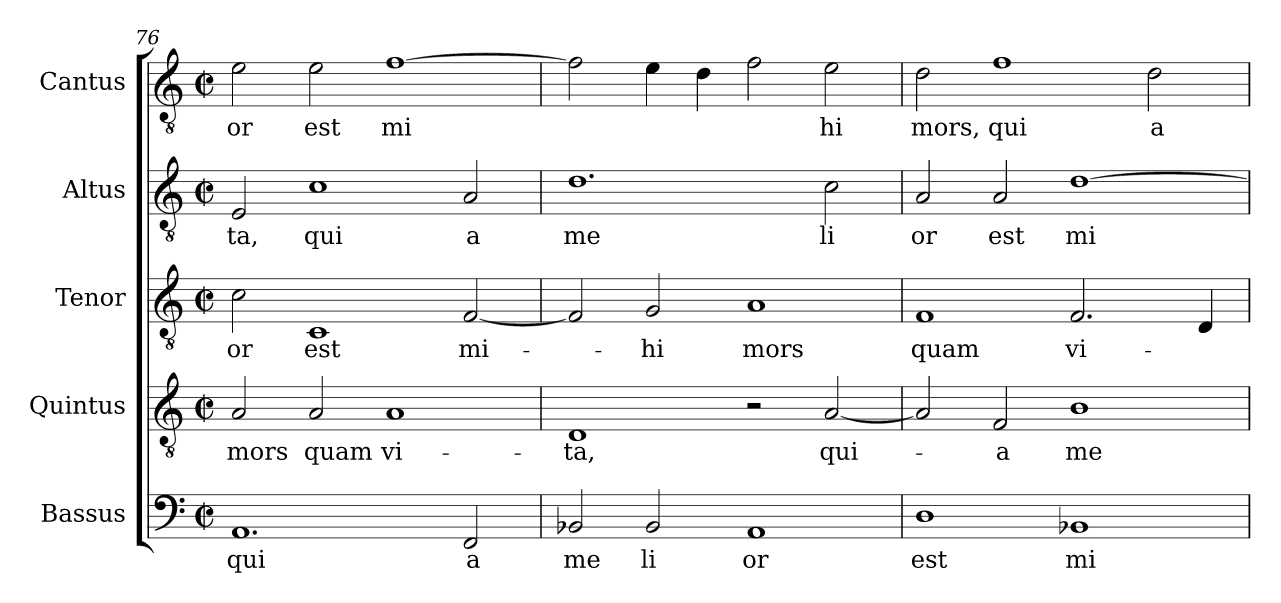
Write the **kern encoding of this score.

**kern	**text	**kern	**text	**kern	**text	**kern	**text	**kern	**text
*part5	*part5	*part4	*part4	*part3	*part3	*part2	*part2	*part1	*part1
*staff5	*staff5	*staff4	*staff4	*staff3	*staff3	*staff2	*staff2	*staff1	*staff1
*I"Bassus	*	*I"Quintus	*	*I"Tenor	*	*I"Altus	*	*I"Cantus	*
*clefF4	*	*clefGv2	*	*clefGv2	*	*clefGv2	*	*clefGv2	*
*M2/2	*	*M2/2	*	*M2/2	*	*M2/2	*	*M2/2	*
*met(c|)	*	*met(c|)	*	*met(c|)	*	*met(c|)	*	*met(c|)	*
=76	=76	=76	=76	=76	=76	=76	=76	=76	=76
!	!LO:LY:b:cj	!	!LO:LY:b:cj	!	!LO:LY:b:cj	!	!LO:LY:b:cj	!	!LO:LY:b:cj
1.AA	qui	2A/	mors	2c\	-or	2E/	ta,	2e\	or
!	!	!	!LO:LY:b:cj	!	!LO:LY:b:cj	!	!LO:LY:b:cj	!	!LO:LY:b:cj
.	.	2A/	quam	1C	est	1c	qui	2e\	est
!	!	!	!LO:LY:b:cj	!	!	!	!	!	!LO:LY:b:cj
.	.	1A	vi-	.	.	.	.	[>1f	mi
!	!LO:LY:b:cj	!	!	!	!LO:LY:b	!	!LO:LY:b:cj	!	!
2FF/	a	.	.	[<2F/	mi-	2A/	a	.	.
=77	=77	=77	=77	=77	=77	=77	=77	=77	=77
!	!LO:LY:b:cj	!	!LO:LY:b:cj	!	!	!	!LO:LY:b:cj	!	!
2BB-/	me	1D	-ta,	2F/]	.	1.d	me	2f\]	.
!	!LO:LY:b:cj	!	!	!	!LO:LY:b:cj	!	!	!	!
2BB-/	li	.	.	2G/	-hi	.	.	4e\	.
.	.	.	.	.	.	.	.	4d\	.
!	!LO:LY:b:cj	!	!	!	!LO:LY:b:cj	!	!	!	!
1AA	or	2r	.	1A	mors	.	.	2f\	.
!	!	!	!LO:LY:b	!	!	!	!LO:LY:b:cj	!	!LO:LY:b:cj
.	.	[<2A/	qui-	.	.	2c\	li	2e\	hi
=78	=78	=78	=78	=78	=78	=78	=78	=78	=78
!	!LO:LY:b:cj	!	!	!	!LO:LY:b:cj	!	!LO:LY:b:cj	!	!LO:LY:b:cj
1D	est	2A/]	.	1F	quam	2A/	or	2d\	mors,
!	!	!	!LO:LY:b:cj	!	!	!	!LO:LY:b:cj	!	!LO:LY:b:cj
.	.	2F/	-a	.	.	2A/	est	1f	qui
!	!LO:LY:b:cj	!	!LO:LY:b:cj	!	!LO:LY:b:cj	!	!LO:LY:b:cj	!	!
1BB-X	mi	1B	me-	2.F/	vi-	[>1d	mi	.	.
!	!	!	!	!	!	!	!	!	!LO:LY:b:cj
.	.	.	.	.	.	.	.	2d\	a
.	.	.	.	4D/	.	.	.	.	.
=	=	=	=	=	=	=	=	=	=
*-	*-	*-	*-	*-	*-	*-	*-	*-	*-
